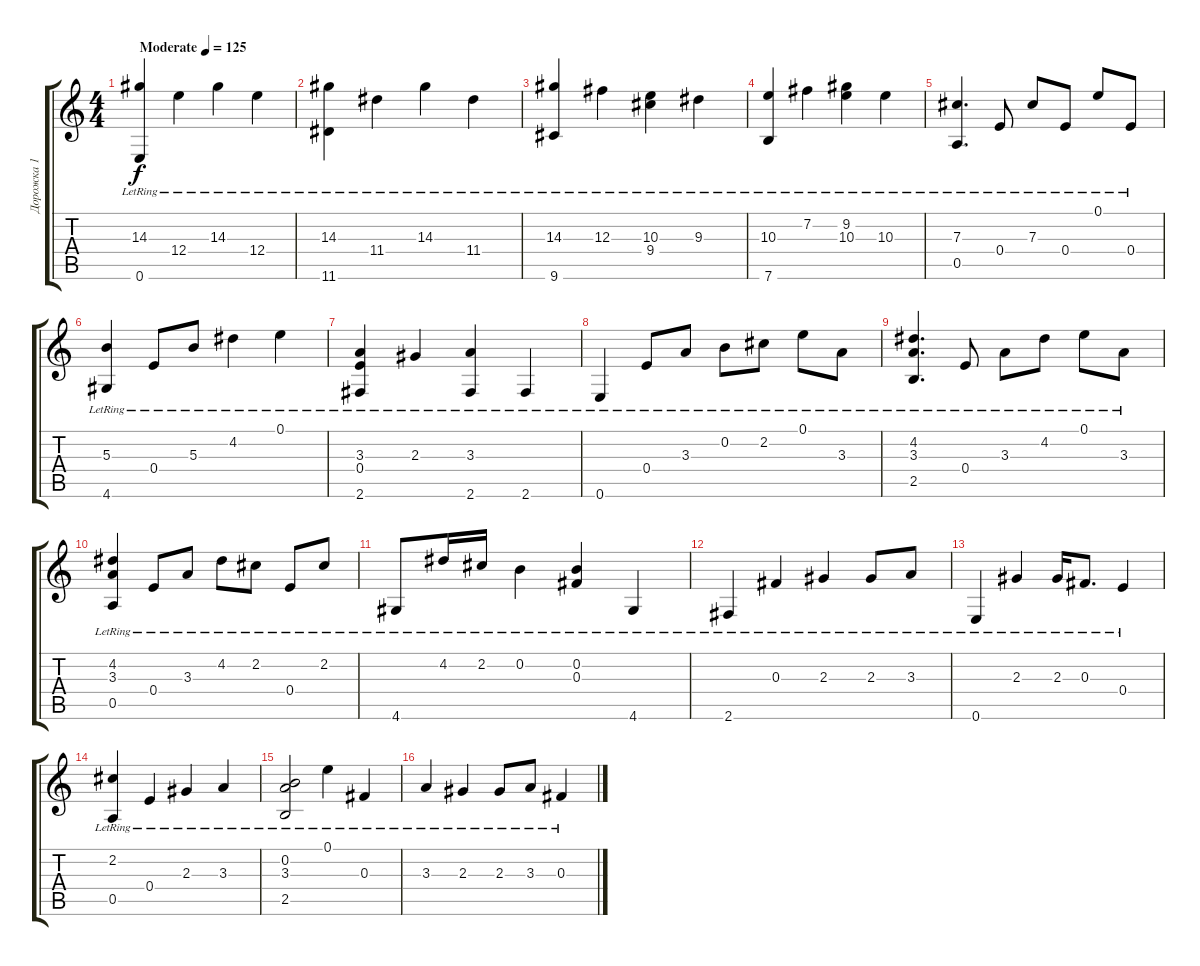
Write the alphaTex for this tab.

\track ("Дорожка 1" "Дорожка 1") {instrument acousticguitarsteel}
\staff {score tabs}
\tuning (E4 B3 Gb3 E3 A2 E2) {hide}
\ts (4 4)
\tempo (125 "Moderate")
\clef g2
\ks c
(14.3{lr} 0.6{lr}).4{dy f instrument acousticguitarsteel} 12.4{lr}.4 14.3{lr}.4 12.4{lr}.4 |
(14.3{lr} 11.6{lr}).4 11.4{lr}.4 14.3{lr}.4 11.4{lr}.4 |
(14.3{lr} 9.6{lr}).4 12.3{lr}.4 (10.3{lr} 9.4{lr}).4 9.3{lr}.4 |
(10.3{lr} 7.6{lr}).4 7.2{lr}.4 (9.2{lr} 10.3{lr}).4 10.3{lr}.4 |
(7.3{lr} 0.5{lr}).4{d} 0.4{lr}.8 7.3{lr}.8 0.4{lr}.8 0.1{lr}.8 0.4{lr}.8 |
(5.3{lr} 4.6{lr}).4 0.4{lr}.8 5.3{lr}.8 4.2{lr}.4 0.1{lr}.4 |
(3.3{lr} 0.4{lr} 2.6{lr}).4 2.3{lr}.4 (3.3{lr} 2.6{lr}).4 2.6{lr}.4 |
0.6{lr}.4 0.4{lr}.8 3.3{lr}.8 0.2{lr}.8 2.2{lr}.8 0.1{lr}.8 3.3{lr}.8 |
(4.2{lr} 3.3{lr} 2.5{lr}).4{d} 0.4{lr}.8 3.3{lr}.8 4.2{lr}.8 0.1{lr}.8 3.3{lr}.8 |
(4.2{lr} 3.3{lr} 0.5{lr}).4 0.4{lr}.8 3.3{lr}.8 4.2{lr}.8 2.2{lr}.8 0.4{lr}.8 2.2{lr}.8 |
4.6{lr}.8 4.2{lr}.16 2.2{lr}.16 0.2{lr}.4 (0.2{lr} 0.3{lr}).4 4.6{lr}.4 |
2.6{lr}.4 0.3{lr}.4 2.3{lr}.4 2.3{lr}.8 3.3{lr}.8 |
0.6{lr}.4 2.3{lr}.4 2.3{lr}.16 0.3{lr}.8{d} 0.4{lr}.4 |
(2.2{lr} 0.5{lr}).4 0.4{lr}.4 2.3{lr}.4 3.3{lr}.4 |
(0.2{lr} 3.3{lr} 2.5{lr}).2 0.1{lr}.4 0.3{lr}.4 |
3.3{lr}.4 2.3{lr}.4 2.3{lr}.8 3.3{lr}.8 0.3{lr}.4
